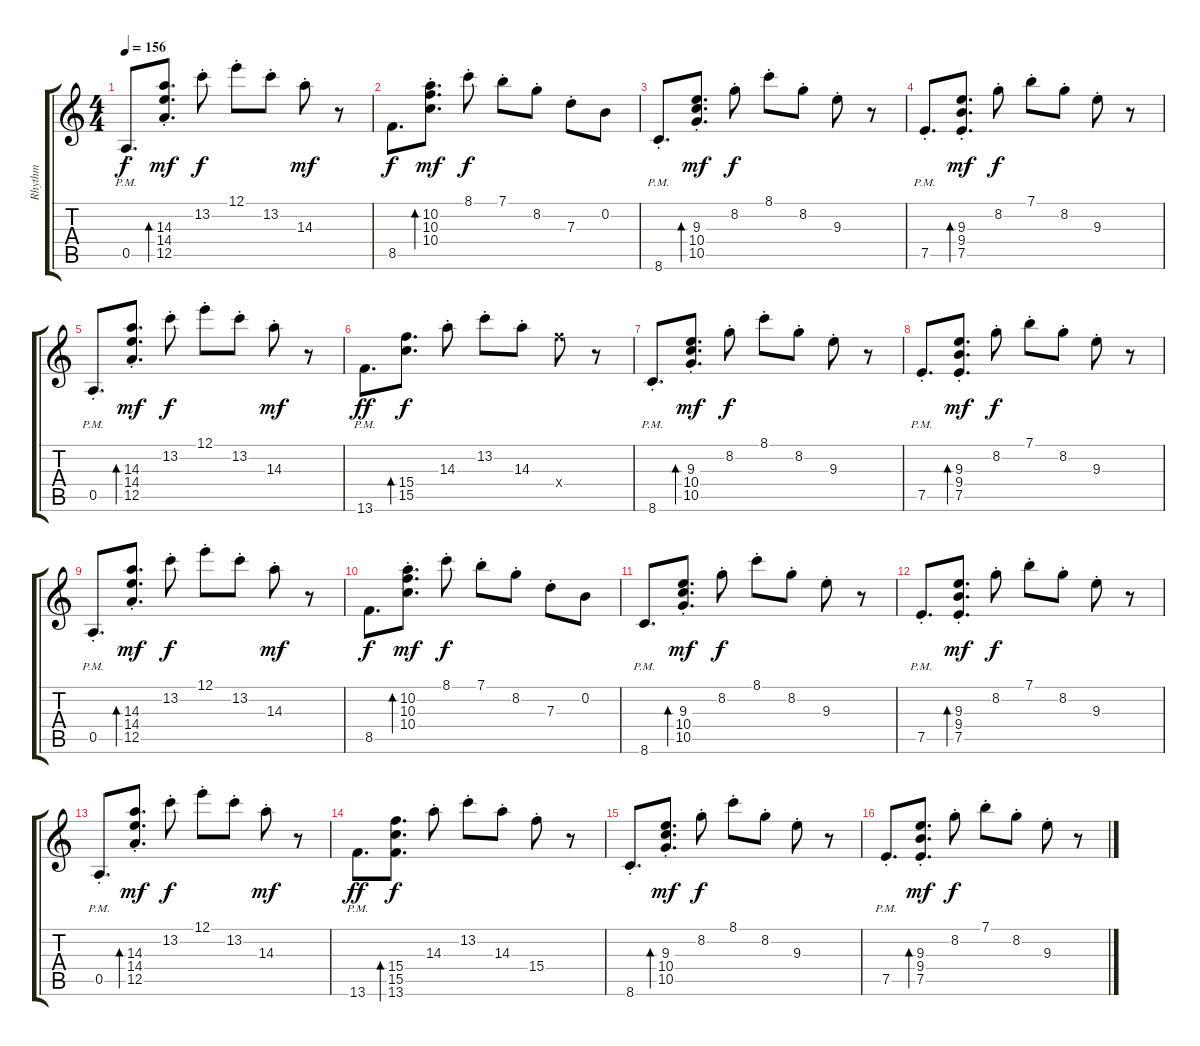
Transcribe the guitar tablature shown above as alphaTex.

\track ("Rhythm" "Rhythm") {instrument electricguitarclean}
\staff {score tabs}
\tuning (E4 B3 G3 D3 A2 E2) {hide}
\ts (4 4)
\tempo 156
\clef g2
\ks c
0.5{pm st}.8{d dy f} (14.3{st} 14.4{st} 12.5{st}).8{d bd 480 dy mf} 13.2{st}.8{dy f} 12.1{st}.8 13.2{st}.8 14.3{st}.8{dy mf} r.8 |
8.5.8{d dy f} (10.2{st} 10.3{st} 10.4{st}).8{d bd 480 dy mf} 8.1{st}.8{dy f} 7.1{st}.8 8.2{st}.8 7.3{st}.8 0.2.8 |
8.6{pm st}.8{d} (9.3{st} 10.4{st} 10.5{st}).8{d bd 480 dy mf} 8.2{st}.8{dy f} 8.1{st}.8 8.2{st}.8 9.3{st}.8 r.8 |
7.5{pm st}.8{d} (9.3{st} 9.4{st} 7.5{st}).8{d bd 480 dy mf} 8.2{st}.8{dy f} 7.1{st}.8 8.2{st}.8 9.3{st}.8 r.8 |
0.5{pm st}.8{d} (14.3{st} 14.4{st} 12.5{st}).8{d bd 480 dy mf} 13.2{st}.8{dy f} 12.1{st}.8 13.2{st}.8 14.3{st}.8{dy mf} r.8 |
13.6{pm}.8{d dy ff} (15.4 15.5).8{d bd 480 dy f} 14.3{st}.8 13.2{st}.8 14.3{st}.8 15.4{x}.8 r.8 |
8.6{pm st}.8{d} (9.3{st} 10.4{st} 10.5{st}).8{d bd 480 dy mf} 8.2{st}.8{dy f} 8.1{st}.8 8.2{st}.8 9.3{st}.8 r.8 |
7.5{pm st}.8{d} (9.3{st} 9.4{st} 7.5{st}).8{d bd 480 dy mf} 8.2{st}.8{dy f} 7.1{st}.8 8.2{st}.8 9.3{st}.8 r.8 |
0.5{pm st}.8{d} (14.3{st} 14.4{st} 12.5{st}).8{d bd 480 dy mf} 13.2{st}.8{dy f} 12.1{st}.8 13.2{st}.8 14.3{st}.8{dy mf} r.8 |
8.5.8{d dy f} (10.2{st} 10.3{st} 10.4{st}).8{d bd 480 dy mf} 8.1{st}.8{dy f} 7.1{st}.8 8.2{st}.8 7.3{st}.8 0.2.8 |
8.6{pm}.8{d volume 7} (9.3{st} 10.4{st} 10.5{st}).8{d bd 480 dy mf} 8.2{st}.8{dy f} 8.1{st}.8 8.2{st}.8 9.3{st}.8 r.8 |
7.5{pm st}.8{d} (9.3{st} 9.4{st} 7.5{st}).8{d bd 480 dy mf} 8.2{st}.8{dy f} 7.1{st}.8 8.2{st}.8 9.3{st}.8 r.8 |
0.5{pm st}.8{d} (14.3{st} 14.4{st} 12.5{st}).8{d bd 480 dy mf} 13.2{st}.8{dy f} 12.1{st}.8 13.2{st}.8 14.3{st}.8{dy mf} r.8 |
13.6{pm}.8{d dy ff} (15.4 15.5 13.6).8{d bd 480 dy f} 14.3{st}.8 13.2{st}.8 14.3{st}.8 15.4{st}.8 r.8 |
8.6{st}.8{d volume 5} (9.3{st} 10.4{st} 10.5{st}).8{d bd 480 dy mf} 8.2{st}.8{dy f} 8.1{st}.8 8.2{st}.8 9.3{st}.8 r.8 |
7.5{pm st}.8{d} (9.3{st} 9.4{st} 7.5{st}).8{d bd 480 dy mf} 8.2{st}.8{dy f} 7.1{st}.8 8.2{st}.8 9.3{st}.8 r.8
